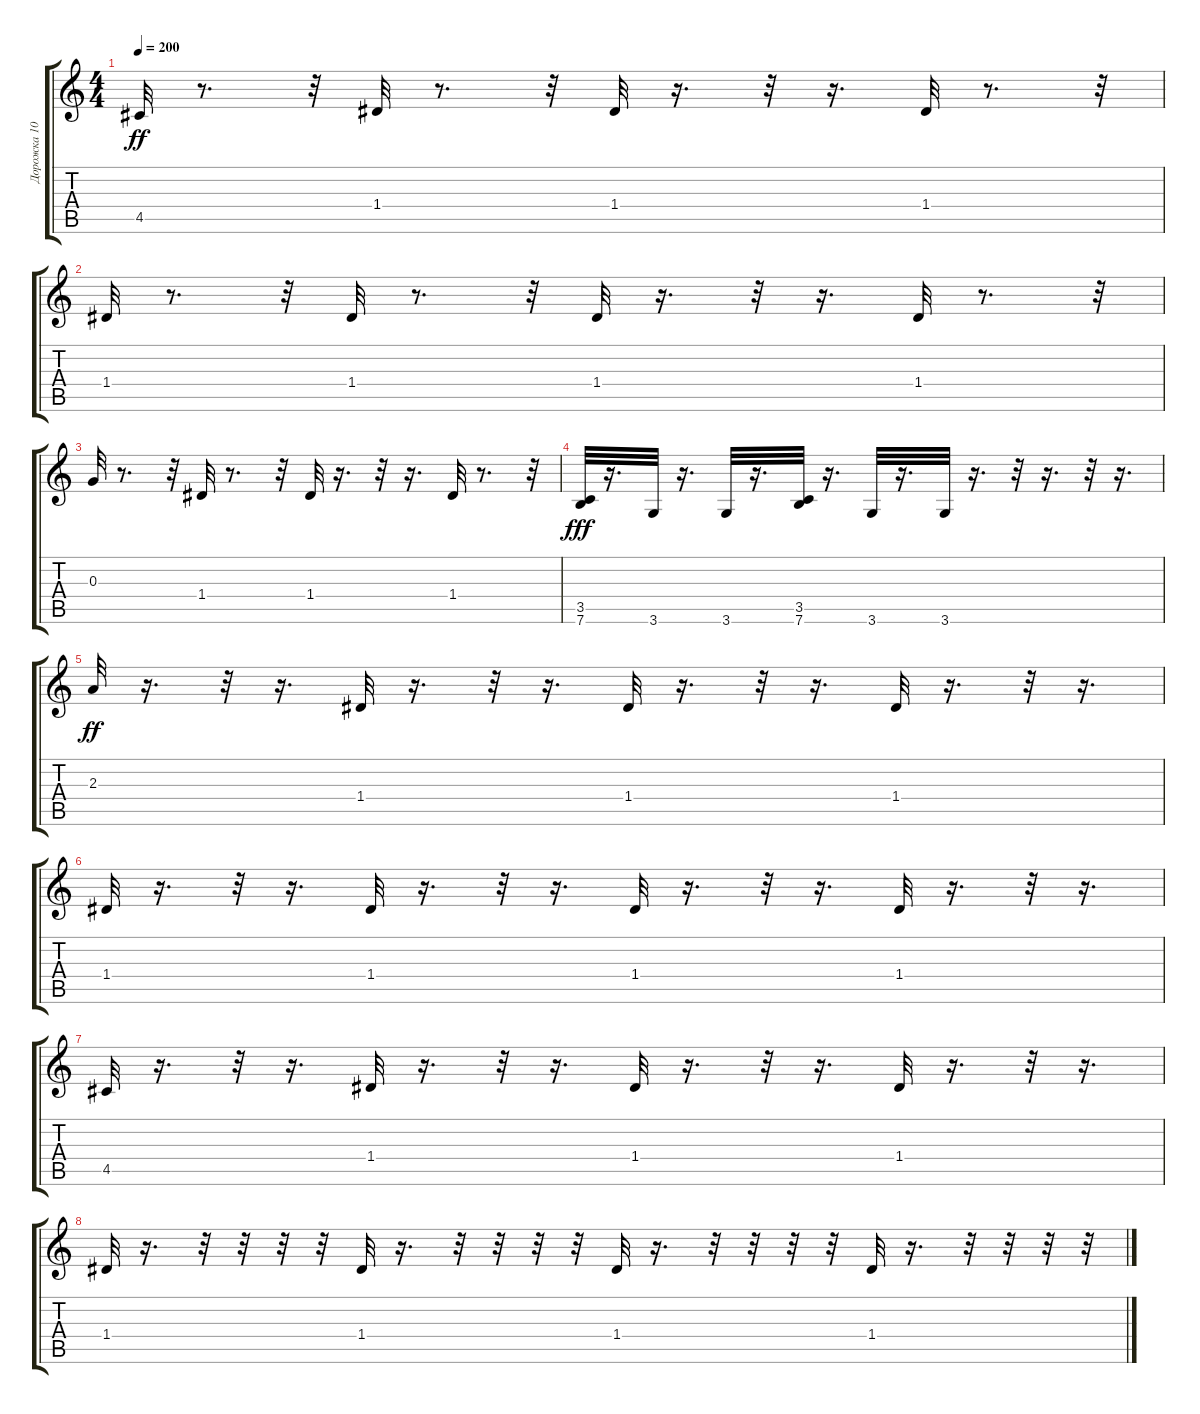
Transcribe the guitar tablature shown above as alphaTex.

\track ("Дорожка 10" "Дорожка 10") {instrument acousticguitarnylon}
\staff {score tabs}
\tuning (E4 B3 G3 D3 A2 E2) {hide}
\ts (4 4)
\tempo 200
\clef g2
\ks c
4.5.32{dy ff} r.8{d} r.32 1.4.32 r.8{d} r.32 1.4.32 r.16{d} r.32 r.16{d} 1.4.32 r.8{d} r.32 |
1.4.32 r.8{d} r.32 1.4.32 r.8{d} r.32 1.4.32 r.16{d} r.32 r.16{d} 1.4.32 r.8{d} r.32 |
0.3.32 r.8{d} r.32 1.4.32 r.8{d} r.32 1.4.32 r.16{d} r.32 r.16{d} 1.4.32 r.8{d} r.32 |
(3.5 7.6).32{dy fff} r.16{d} 3.6.32 r.16{d} 3.6.32 r.16{d} (3.5 7.6).32 r.16{d} 3.6.32 r.16{d} 3.6.32 r.16{d} r.32 r.16{d} r.32 r.16{d} |
2.3.32{dy ff} r.16{d} r.32 r.16{d} 1.4.32 r.16{d} r.32 r.16{d} 1.4.32 r.16{d} r.32 r.16{d} 1.4.32 r.16{d} r.32 r.16{d} |
1.4.32 r.16{d} r.32 r.16{d} 1.4.32 r.16{d} r.32 r.16{d} 1.4.32 r.16{d} r.32 r.16{d} 1.4.32 r.16{d} r.32 r.16{d} |
4.5.32 r.16{d} r.32 r.16{d} 1.4.32 r.16{d} r.32 r.16{d} 1.4.32 r.16{d} r.32 r.16{d} 1.4.32 r.16{d} r.32 r.16{d} |
1.4.32 r.16{d} r.32 r.32 r.32 r.32 1.4.32 r.16{d} r.32 r.32 r.32 r.32 1.4.32 r.16{d} r.32 r.32 r.32 r.32 1.4.32 r.16{d} r.32 r.32 r.32 r.32
